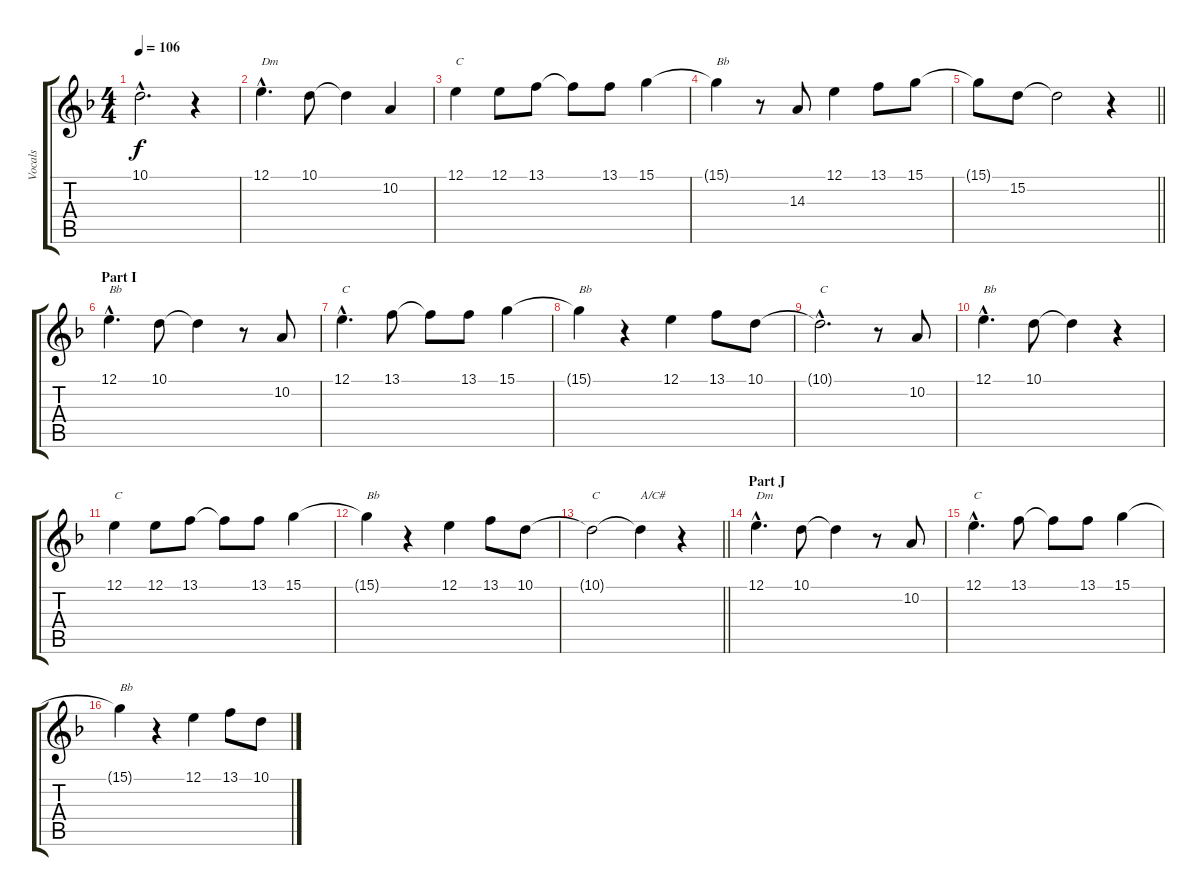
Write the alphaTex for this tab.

\track ("Vocals" "Vocals") {instrument trumpet}
\staff {score tabs}
\tuning (E4 B3 G3 D3 A2 E2) {hide}
\ts (4 4)
\tempo 106
\clef g2
\ks f
10.1{hac t}.2{d dy f} r.4 |
12.1{hac}.4{d txt "Dm"} 10.1.8 10.1{t}.4 10.2.4 |
12.1.4{txt "C"} 12.1.8 13.1.8 13.1{t}.8 13.1.8 15.1.4 |
15.1{t}.4{txt "Bb"} r.8 14.3.8 12.1.4 13.1.8 15.1.8 |
\barLineRight lightlight
15.1{t}.8 15.2.8 15.2{t}.2 r.4 |
\section ("" "Part I")
12.1{hac}.4{d txt "Bb"} 10.1.8 10.1{t}.4 r.8 10.2.8 |
12.1{hac}.4{d txt "C"} 13.1.8 13.1{t}.8 13.1.8 15.1.4 |
15.1{t}.4{txt "Bb"} r.4 12.1.4 13.1.8 10.1.8 |
10.1{hac t}.2{d txt "C"} r.8 10.2.8 |
12.1{hac}.4{d txt "Bb"} 10.1.8 10.1{t}.4 r.4 |
12.1.4{txt "C"} 12.1.8 13.1.8 13.1{t}.8 13.1.8 15.1.4 |
15.1{t}.4{txt "Bb"} r.4 12.1.4 13.1.8 10.1.8 |
\barLineRight lightlight
10.1{t}.2{txt "C"} 10.1{t}.4{txt "A/C#"} r.4 |
\section ("" "Part J")
12.1{hac}.4{d txt "Dm"} 10.1.8 10.1{t}.4 r.8 10.2.8 |
12.1{hac}.4{d txt "C"} 13.1.8 13.1{t}.8 13.1.8 15.1.4 |
15.1{t}.4{txt "Bb"} r.4 12.1.4 13.1.8 10.1.8
